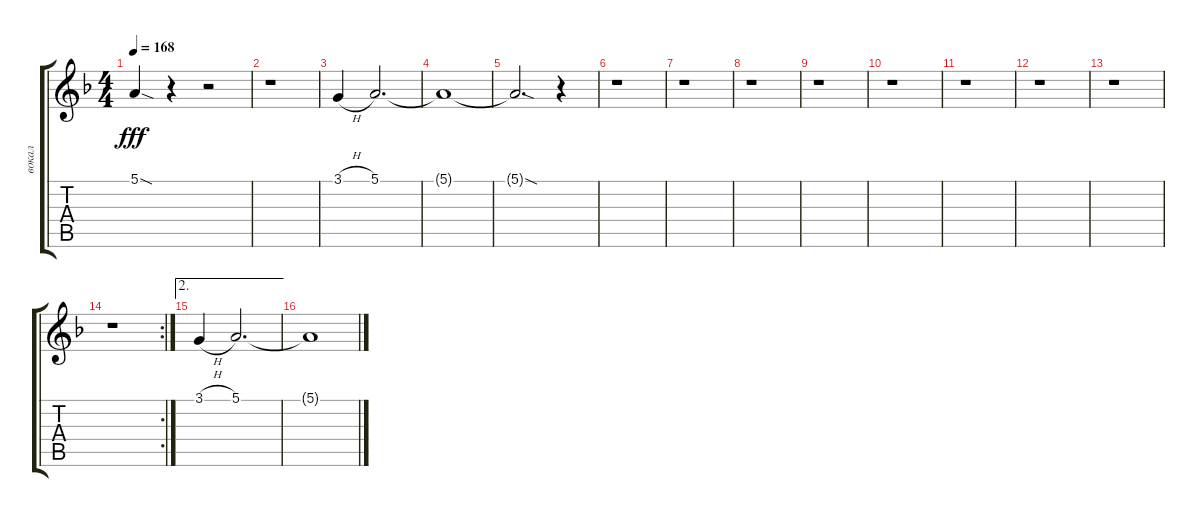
\track ("вокал" "вокал") {instrument accordion}
\staff {score tabs}
\tuning (E4 B3 G3 D3 A2 E2) {hide}
\ts (4 4)
\tempo 168
\clef g2
\ks dminor
5.1{sod t}.4{dy fff} r.4 r.2 |
r.1 |
3.1{h}.4 5.1.2{d} |
5.1{t}.1 |
5.1{sod t}.2{d} r.4 |
r.1 |
r.1 |
r.1 |
r.1 |
r.1 |
r.1 |
r.1 |
r.1 |
\rc 2
r.1 |
\ae 2
3.1{h}.4 5.1.2{d} |
5.1{t}.1
